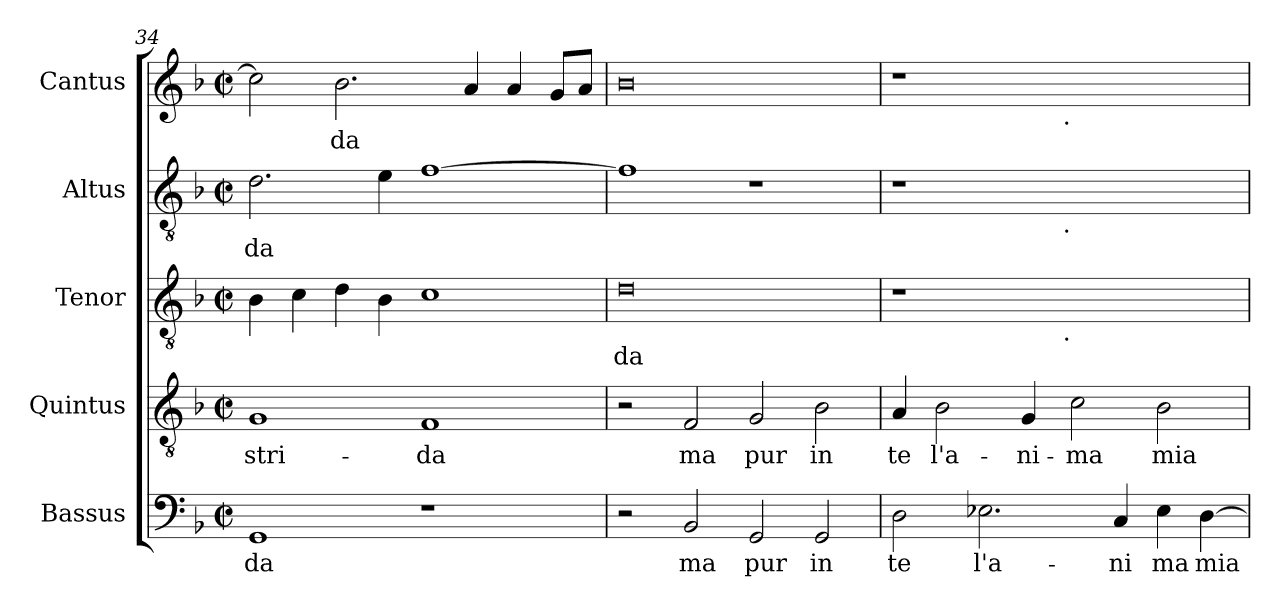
**kern	**text	**kern	**text	**kern	**text	**kern	**text	**kern	**text
*part5	*part5	*part4	*part4	*part3	*part3	*part2	*part2	*part1	*part1
*staff5	*staff5	*staff4	*staff4	*staff3	*staff3	*staff2	*staff2	*staff1	*staff1
*I"Bassus	*	*I"Quintus	*	*I"Tenor	*	*I"Altus	*	*I"Cantus	*
!!LO:PB:g=z
*clefF4	*	*clefGv2	*	*clefGv2	*	*clefGv2	*	*clefG2	*
*k[b-]	*	*k[b-]	*	*k[b-]	*	*k[b-]	*	*k[b-]	*
*F:	*	*F:	*	*F:	*	*F:	*	*F:	*
*M2/2	*	*M2/2	*	*M2/2	*	*M2/2	*	*M2/2	*
*met(c|)	*	*met(c|)	*	*met(c|)	*	*met(c|)	*	*met(c|)	*
=34	=34	=34	=34	=34	=34	=34	=34	=34	=34
!	!LO:LY:b:cj	!	!LO:LY:b:cj	!	!LO:LY:b:cj	!	!LO:LY:b:cj	!	!LO:LY:b:cj
1GG	da	1G	stri-	4B-\	--	2.d\	da	2cc\]	.
!	!	!	!	!	!LO:LY:b:cj	!	!	!	!
.	.	.	.	4c\	--	.	.	.	.
!	!	!	!	!	!LO:LY:b:cj	!	!	!	!LO:LY:b:cj
.	.	.	.	4d\	--	.	.	2.b-\	da
!	!	!	!	!	!LO:LY:b:cj	!	!LO:LY:b:cj	!	!
.	.	.	.	4B-\	--	4e\	.	.	.
!	!	!	!LO:LY:b:cj	!	!LO:LY:b:cj	!	!LO:LY:b:cj	!	!
1r	.	1F	-da	1c	--	[>1f	.	.	.
!	!	!	!	!	!	!	!	!	!LO:LY:b:cj
.	.	.	.	.	.	.	.	4a/	.
!	!	!	!	!	!	!	!	!	!LO:LY:b:cj
.	.	.	.	.	.	.	.	4a/	.
!	!	!	!	!	!	!	!	!	!LO:LY:b:cj
.	.	.	.	.	.	.	.	8g/L	.
!	!	!	!	!	!	!	!	!	!LO:LY:b:cj
.	.	.	.	.	.	.	.	8a/J	.
=35	=35	=35	=35	=35	=35	=35	=35	=35	=35
!	!	!	!	!	!LO:LY:b:cj	!	!LO:LY:b:cj	!	!LO:LY:b:cj
2r	.	2r	.	0d	-da	1f]	.	0b-	.
!	!LO:LY:b:cj	!	!LO:LY:b:cj	!	!	!	!	!	!
2BB-/	ma	2F/	ma	.	.	.	.	.	.
!	!LO:LY:b:cj	!	!LO:LY:b:cj	!	!	!	!	!	!
2GG/	pur	2G/	pur	.	.	1r	.	.	.
!	!LO:LY:b:cj	!	!LO:LY:b:cj	!	!	!	!	!	!
2GG/	in	2B-\	in	.	.	.	.	.	.
=36	=36	=36	=36	=36	=36	=36	=36	=36	=36
!	!LO:LY:b:cj	!	!LO:LY:b:cj	!	!	!	!	!	!
*	*	*	*	*^	*	*^	*	*^	*
2D\	te	4A/	te	1r	2ryy	.	1r	2ryy	.	1r	2ryy	.
!	!	!	!LO:LY:b:cj	!	!	!	!	!	!	!	!	!
.	.	2B-\	l'a-	.	.	.	.	.	.	.	.	.
!	!LO:LY:b:cj	!	!	!	!	!	!	!	!	!	!	!
2.E-X\	l'a-	.	.	.	4ryy	.	.	4ryy	.	.	4ryy	.
!	!	!	!LO:LY:b:cj	!	!	!	!	!	!	!	!	!
.	.	4G/	-ni-	.	8...ryy	.	.	8...ryy	.	.	8...ryy	.
!	!	!	!	!	!	!	!	!	!	!	!LO:TX:b:t=.	!
!	!	!	!	!	!	!	!	!LO:TX:b:t=.	!	!	!	!
!	!	!	!	!	!LO:TX:b:t=.	!	!	!	!	!	!	!
.	.	.	.	.	1ryy	.	.	1ryy	.	.	1ryy	.
!	!	!	!LO:LY:b:cj	!	!	!	!	!	!	!	!	!
.	.	2c\	-ma	1ryy	.	.	1ryy	.	.	1ryy	.	.
!	!LO:LY:b:cj	!	!	!	!	!	!	!	!	!	!	!
4C/	-ni	.	.	.	.	.	.	.	.	.	.	.
!	!LO:LY:b:cj	!	!LO:LY:b:cj	!	!	!	!	!	!	!	!	!
4E-\	ma	2B-\	mia	.	.	.	.	.	.	.	.	.
!	!LO:LY:b:cj	!	!	!	!	!	!	!	!	!	!	!
[>4D\	mia	.	.	.	.	.	.	.	.	.	.	.
.	.	.	.	.	64ryy	.	.	64ryy	.	.	64ryy	.
*	*	*	*	*v	*v	*	*	*	*	*v	*v	*
*	*	*	*	*	*	*v	*v	*	*	*
=	=	=	=	=	=	=	=	=	=
*-	*-	*-	*-	*-	*-	*-	*-	*-	*-
